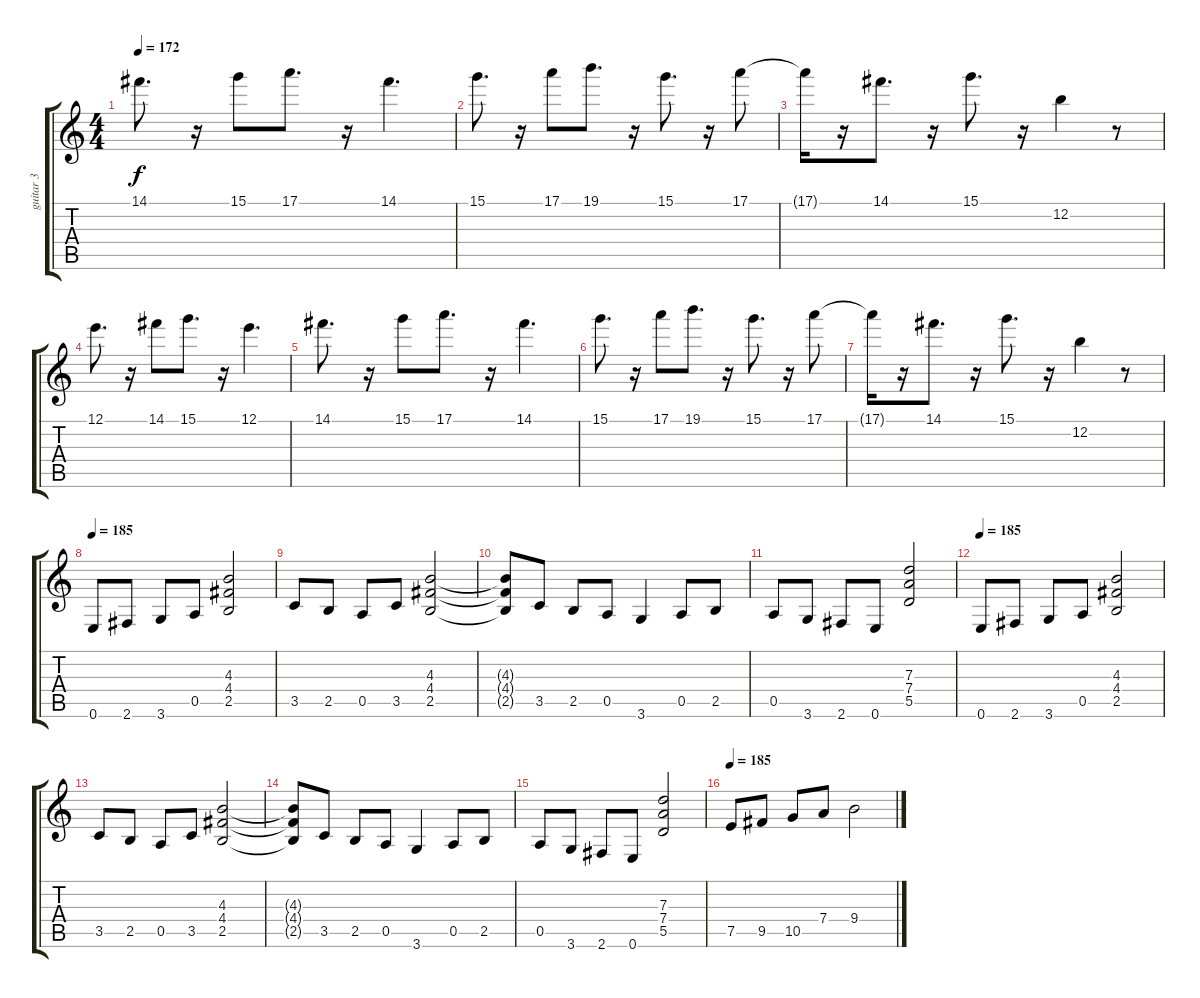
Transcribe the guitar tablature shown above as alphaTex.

\track ("guitar 3" "guitar 3") {solo instrument distortionguitar}
\staff {score tabs}
\tuning (E4 B3 G3 D3 A2 E2) {hide}
\ts (4 4)
\tempo 172
\clef g2
\ks c
14.1.8{d dy f} r.16 15.1.8 17.1.8{d} r.16 14.1.4{d} |
15.1.8{d} r.16 17.1.8 19.1.8{d} r.16 15.1.8{d} r.16 17.1.8 |
17.1{t}.16 r.16 14.1.8{d} r.16 15.1.8{d} r.16 12.2.4 r.8 |
12.1.8{d} r.16 14.1.8 15.1.8{d} r.16 12.1.4{d} |
14.1.8{d} r.16 15.1.8 17.1.8{d} r.16 14.1.4{d} |
15.1.8{d} r.16 17.1.8 19.1.8{d} r.16 15.1.8{d} r.16 17.1.8 |
17.1{t}.16 r.16 14.1.8{d} r.16 15.1.8{d} r.16 12.2.4 r.8 |
\tempo 185
0.6.8 2.6.8 3.6.8 0.5.8 (4.3 4.4 2.5).2 |
3.5.8 2.5.8 0.5.8 3.5.8 (4.3 4.4 2.5).2 |
(4.3{t} 4.4{t} 2.5{t}).8 3.5.8 2.5.8 0.5.8 3.6.4 0.5.8 2.5.8 |
0.5.8 3.6.8 2.6.8 0.6.8 (7.3 7.4 5.5).2 |
\tempo 185
0.6.8 2.6.8 3.6.8 0.5.8 (4.3 4.4 2.5).2 |
3.5.8 2.5.8 0.5.8 3.5.8 (4.3 4.4 2.5).2 |
(4.3{t} 4.4{t} 2.5{t}).8 3.5.8 2.5.8 0.5.8 3.6.4 0.5.8 2.5.8 |
0.5.8 3.6.8 2.6.8 0.6.8 (7.3 7.4 5.5).2 |
\tempo 185
7.5.8 9.5.8 10.5.8 7.4.8 9.4.2
